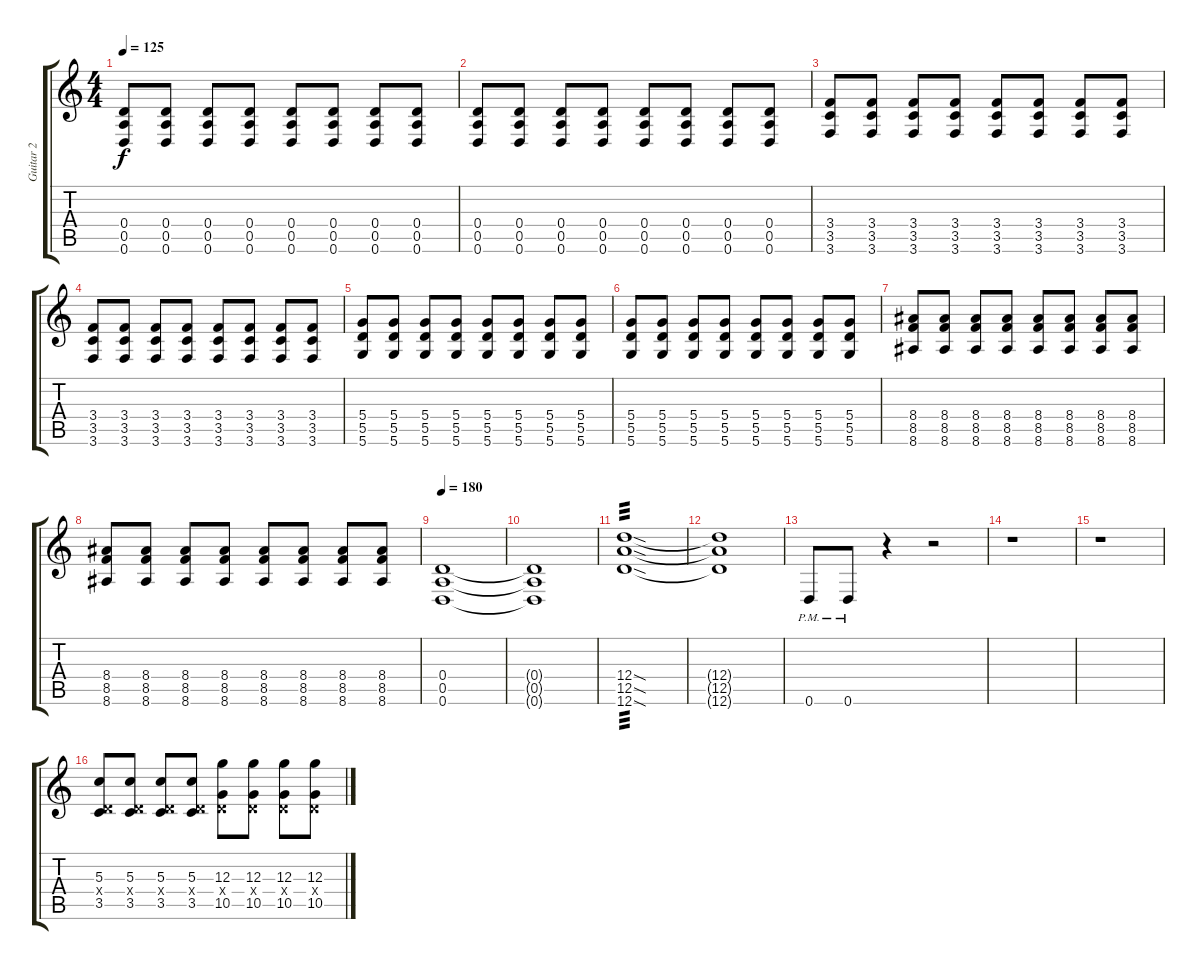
\track ("Guitar 2" "Guitar 2") {instrument distortionguitar}
\staff {score tabs}
\tuning (E4 B3 G3 D3 A2 D2) {hide}
\ts (4 4)
\tempo 125
\clef g2
\ks c
(0.4 0.5 0.6).8{dy f} (0.4 0.5 0.6).8 (0.4 0.5 0.6).8 (0.4 0.5 0.6).8 (0.4 0.5 0.6).8 (0.4 0.5 0.6).8 (0.4 0.5 0.6).8 (0.4 0.5 0.6).8 |
(0.4 0.5 0.6).8 (0.4 0.5 0.6).8 (0.4 0.5 0.6).8 (0.4 0.5 0.6).8 (0.4 0.5 0.6).8 (0.4 0.5 0.6).8 (0.4 0.5 0.6).8 (0.4 0.5 0.6).8 |
(3.4 3.5 3.6).8 (3.4 3.5 3.6).8 (3.4 3.5 3.6).8 (3.4 3.5 3.6).8 (3.4 3.5 3.6).8 (3.4 3.5 3.6).8 (3.4 3.5 3.6).8 (3.4 3.5 3.6).8 |
(3.4 3.5 3.6).8 (3.4 3.5 3.6).8 (3.4 3.5 3.6).8 (3.4 3.5 3.6).8 (3.4 3.5 3.6).8 (3.4 3.5 3.6).8 (3.4 3.5 3.6).8 (3.4 3.5 3.6).8 |
(5.4 5.5 5.6).8 (5.4 5.5 5.6).8 (5.4 5.5 5.6).8 (5.4 5.5 5.6).8 (5.4 5.5 5.6).8 (5.4 5.5 5.6).8 (5.4 5.5 5.6).8 (5.4 5.5 5.6).8 |
(5.4 5.5 5.6).8 (5.4 5.5 5.6).8 (5.4 5.5 5.6).8 (5.4 5.5 5.6).8 (5.4 5.5 5.6).8 (5.4 5.5 5.6).8 (5.4 5.5 5.6).8 (5.4 5.5 5.6).8 |
(8.4 8.5 8.6).8 (8.4 8.5 8.6).8 (8.4 8.5 8.6).8 (8.4 8.5 8.6).8 (8.4 8.5 8.6).8 (8.4 8.5 8.6).8 (8.4 8.5 8.6).8 (8.4 8.5 8.6).8 |
(8.4 8.5 8.6).8 (8.4 8.5 8.6).8 (8.4 8.5 8.6).8 (8.4 8.5 8.6).8 (8.4 8.5 8.6).8 (8.4 8.5 8.6).8 (8.4 8.5 8.6).8 (8.4 8.5 8.6).8 |
\tempo 180
(0.4 0.5 0.6).1 |
(0.4{t} 0.5{t} 0.6{t}).1 |
(12.4{sod} 12.5{sod} 12.6{sod}).1{tp 3} |
(12.4{t} 12.5{t} 12.6{t}).1 |
0.6{pm}.8 0.6{pm}.8 r.4 r.2 |
r.1 |
r.1 |
(5.3 0.4{x} 3.5).8 (5.3 0.4{x} 3.5).8 (5.3 0.4{x} 3.5).8 (5.3 0.4{x} 3.5).8 (12.3 0.4{x} 10.5).8 (12.3 0.4{x} 10.5).8 (12.3 0.4{x} 10.5).8 (12.3 0.4{x} 10.5).8
